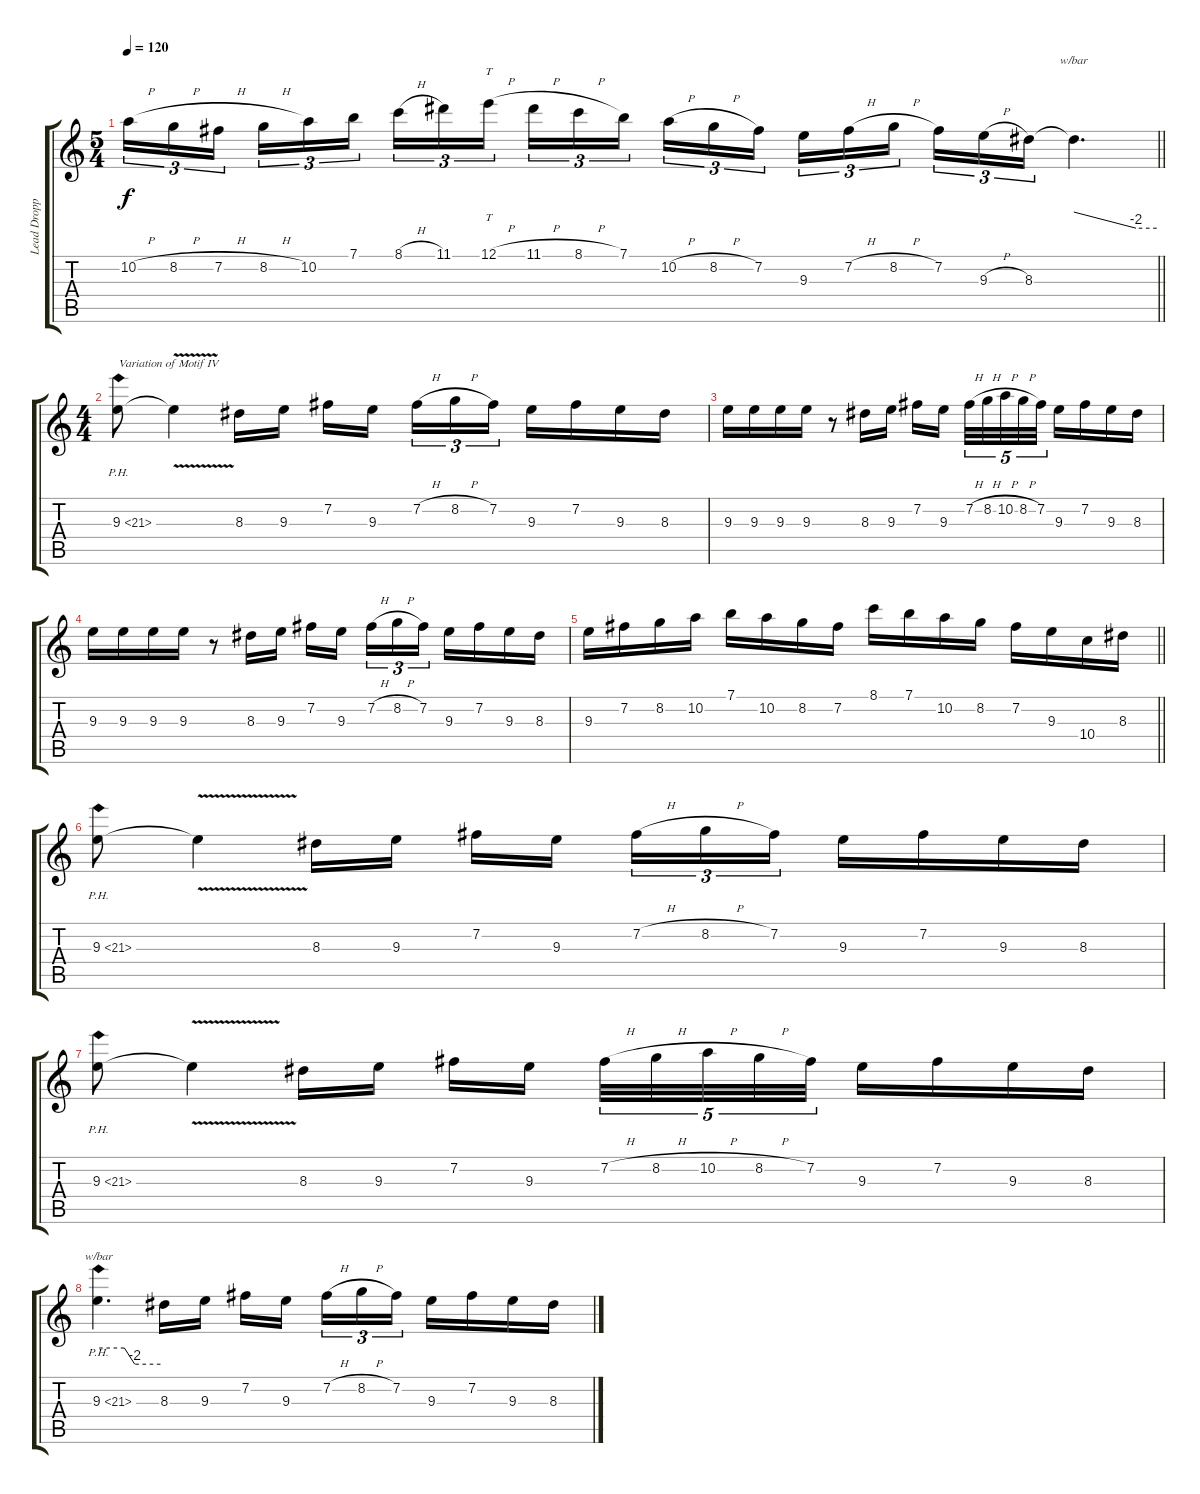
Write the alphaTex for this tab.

\track ("Lead Dropped D " "Lead Dropp") {instrument distortionguitar}
\staff {score tabs}
\tuning (E4 B3 G3 D3 A2 D2) {hide}
\ts (5 4)
\tempo 120
\clef g2
\barLineRight lightlight
\ks c
10.2{h}.16{tu (3 2) dy f} 8.2{h}.16{tu (3 2)} 7.2{h}.16{tu (3 2) beam splitsecondary} 8.2{h}.16{tu (3 2)} 10.2.16{tu (3 2)} 7.1.16{tu (3 2)} 8.1{h}.16{tu (3 2)} 11.1.16{tu (3 2)} 12.1{h}.16{tt tu (3 2) beam splitsecondary} 11.1{h}.16{tu (3 2)} 8.1{h}.16{tu (3 2)} 7.1.16{tu (3 2)} 10.2{h}.16{tu (3 2)} 8.2{h}.16{tu (3 2)} 7.2.16{tu (3 2) beam splitsecondary} 9.3.16{tu (3 2)} 7.2{h}.16{tu (3 2)} 8.2{h}.16{tu (3 2)} 7.2.16{tu (3 2)} 9.3{h}.16{tu (3 2)} 8.3.16{tu (3 2)} 8.3{t}.4{d tbe (custom default 0 0 45 -8 60 -8)} |
\ts (4 4)
\section ("" "")
9.3{ph 12}.8{txt "Variation of Motif IV"} 9.3{v t}.4 8.3.16 9.3.16 7.2.16 9.3.16{beam splitsecondary} 7.2{h}.16{tu (3 2)} 8.2{h}.16{tu (3 2)} 7.2.16{tu (3 2)} 9.3.16 7.2.16 9.3.16 8.3.16 |
9.3.16 9.3.16 9.3.16 9.3.16 r.8 8.3.16 9.3.16 7.2.16 9.3.16{beam splitsecondary} 7.2{h}.32{tu (5 4)} 8.2{h}.32{tu (5 4)} 10.2{h}.32{tu (5 4)} 8.2{h}.32{tu (5 4)} 7.2.32{tu (5 4)} 9.3.16 7.2.16 9.3.16 8.3.16 |
9.3.16 9.3.16 9.3.16 9.3.16 r.8 8.3.16 9.3.16 7.2.16 9.3.16{beam splitsecondary} 7.2{h}.16{tu (3 2)} 8.2{h}.16{tu (3 2)} 7.2.16{tu (3 2)} 9.3.16 7.2.16 9.3.16 8.3.16 |
\barLineRight lightlight
9.3.16 7.2.16 8.2.16 10.2.16 7.1.16 10.2.16 8.2.16 7.2.16 8.1.16 7.1.16 10.2.16 8.2.16 7.2.16 9.3.16 10.4.16 8.3.16 |
9.3{ph 12}.8 9.3{v t}.4 8.3.16 9.3.16 7.2.16 9.3.16{beam splitsecondary} 7.2{h}.16{tu (3 2)} 8.2{h}.16{tu (3 2)} 7.2.16{tu (3 2)} 9.3.16 7.2.16 9.3.16 8.3.16 |
9.3{ph 12}.8 9.3{v t}.4 8.3.16 9.3.16 7.2.16 9.3.16{beam splitsecondary} 7.2{h}.32{tu (5 4)} 8.2{h}.32{tu (5 4)} 10.2{h}.32{tu (5 4)} 8.2{h}.32{tu (5 4)} 7.2.32{tu (5 4)} 9.3.16 7.2.16 9.3.16 8.3.16 |
9.3{ph 12}.4{d tbe (custom default 0 0 25 0 35 -8 60 -8)} 8.3.16 9.3.16 7.2.16 9.3.16{beam splitsecondary} 7.2{h}.16{tu (3 2)} 8.2{h}.16{tu (3 2)} 7.2.16{tu (3 2)} 9.3.16 7.2.16 9.3.16 8.3.16
